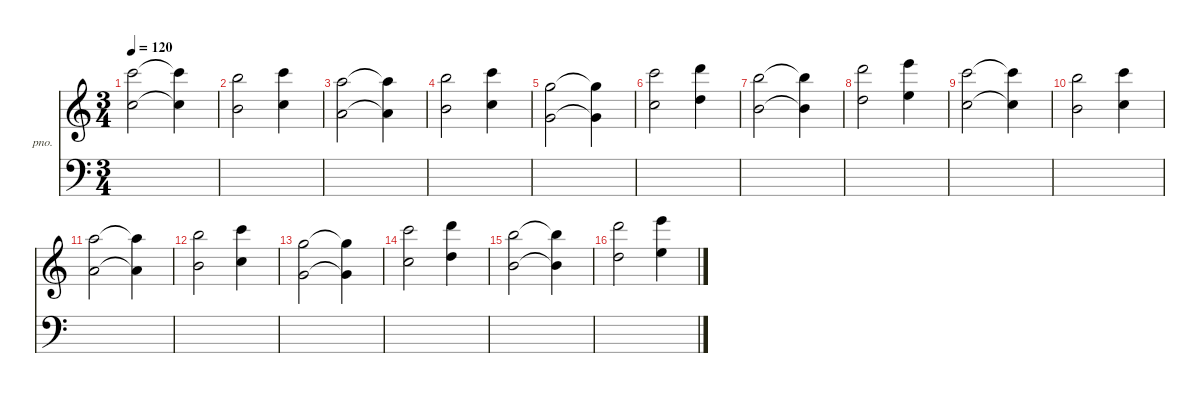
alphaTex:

\defaultSystemsLayout 4
\hideDynamics
\bracketExtendMode nobrackets
\firstSystemTrackNameOrientation horizontal
\otherSystemsTrackNameOrientation horizontal
\track ("Acoustic Piano" "pno.") {instrument acousticgrandpiano}
\staff {score}
\tuning (E4 B3 G3 D3 A2 E2)
\ts (3 4)
\tempo 120
\clef g2
\ks c
(13.2 20.1).2{dy mf beam Down} (13.2{t} 20.1{t}).4{beam Down} |
(7.1 24.2).2{beam Down} (8.1 29.3).4{beam Down} |
(10.2 26.3).2{beam Down} (10.2{t} 26.3{t}).4{beam Down} |
(7.1 28.3).2{beam Down} (8.1 29.3).4{beam Down} |
(3.1 24.3).2{beam Down} (24.3{t} 3.1{t}).4{beam Down} |
(25.2 8.1).2{beam Down} (10.1 27.2).4{beam Down} |
(16.3 19.1).2{beam Down} (16.3{t} 19.1{t}).4{beam Down} |
(10.1 27.2).2{beam Down} (12.1 29.2).4{beam Down} |
(13.2 20.1).2{beam Down} (13.2{t} 20.1{t}).4{beam Down} |
(7.1 24.2).2{beam Down} (8.1 29.3).4{beam Down} |
(10.2 26.3).2{beam Down} (10.2{t} 26.3{t}).4{beam Down} |
(7.1 28.3).2{beam Down} (8.1 29.3).4{beam Down} |
(3.1 24.3).2{beam Down} (24.3{t} 3.1{t}).4{beam Down} |
(25.2 8.1).2{beam Down} (10.1 27.2).4{beam Down} |
(16.3 19.1).2{beam Down} (16.3{t} 19.1{t}).4{beam Down} |
(10.1 27.2).2{beam Down} (12.1 29.2).4{beam Down}
\staff {score}
\tuning (G2 D2 A1 E1 B0)
\clef f4
\ottava regular
\simile none
\ks c
|
|
|
|
|
|
|
|
|
|
|
|
|
|
|
